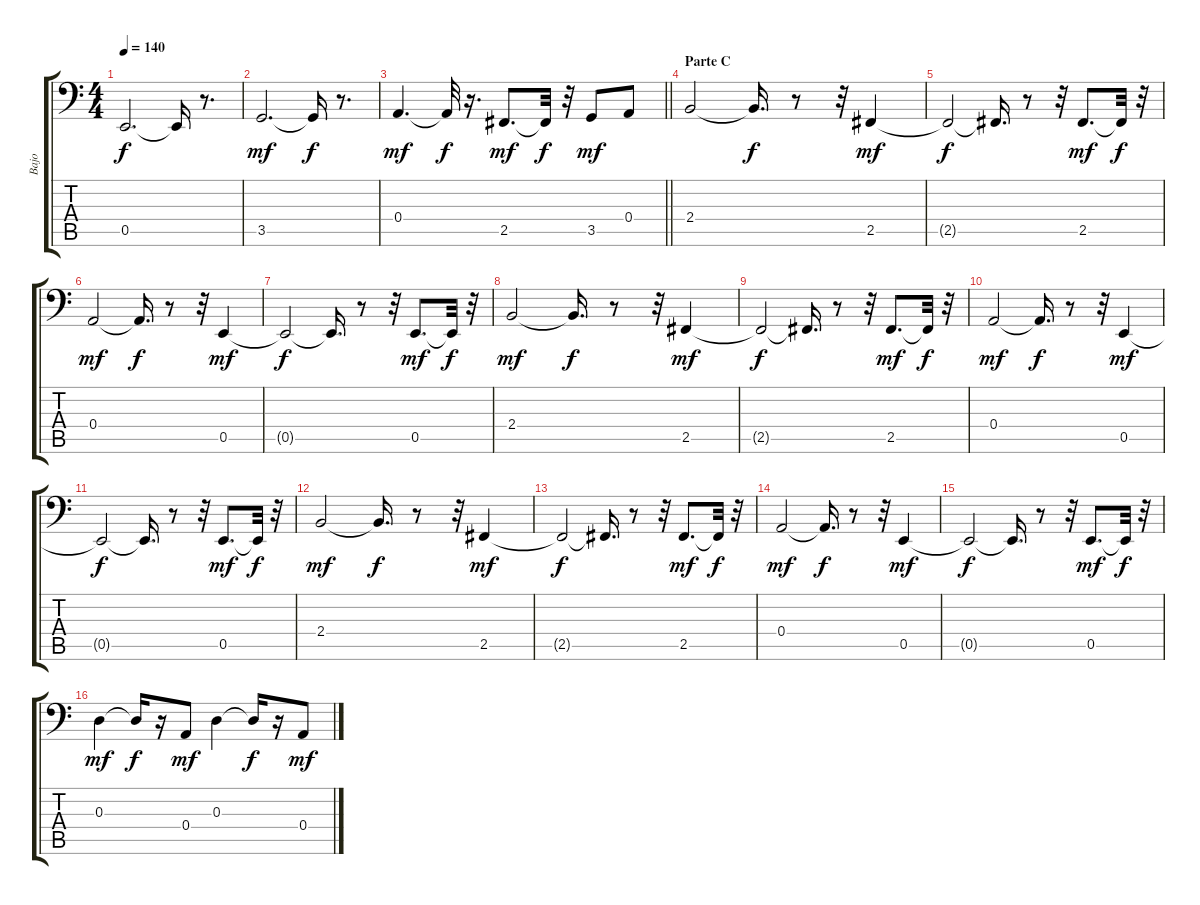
\track ("Bajo" "Bajo") {instrument electricbassfinger}
\staff {score tabs}
\tuning (C3 G2 D2 A1 E1 B0) {hide}
\ts (4 4)
\tempo 140
\clef f4
\ks c
0.5{t}.2{d dy f} 0.5{t}.16 r.8{d} |
3.5.2{d dy mf} 3.5{t}.16{dy f} r.8{d} |
\barLineRight lightlight
0.4.4{d dy mf} 0.4{t}.32{dy f} r.16{d} 2.5.8{d dy mf} 2.5{t}.32{dy f} r.32 3.5.8{dy mf} 0.4.8 |
\section ("" "Parte C")
2.4.2 2.4{t}.16{d dy f} r.8 r.32 2.5.4{dy mf} |
2.5{t}.2{dy f} 2.5{t}.16{d} r.8 r.32 2.5.8{d dy mf} 2.5{t}.32{dy f} r.32 |
0.4.2{dy mf} 0.4{t}.16{d dy f} r.8 r.32 0.5.4{dy mf} |
0.5{t}.2{dy f} 0.5{t}.16{d} r.8 r.32 0.5.8{d dy mf} 0.5{t}.32{dy f} r.32 |
2.4.2{dy mf} 2.4{t}.16{d dy f} r.8 r.32 2.5.4{dy mf} |
2.5{t}.2{dy f} 2.5{t}.16{d} r.8 r.32 2.5.8{d dy mf} 2.5{t}.32{dy f} r.32 |
0.4.2{dy mf} 0.4{t}.16{d dy f} r.8 r.32 0.5.4{dy mf} |
0.5{t}.2{dy f} 0.5{t}.16{d} r.8 r.32 0.5.8{d dy mf} 0.5{t}.32{dy f} r.32 |
2.4.2{dy mf} 2.4{t}.16{d dy f} r.8 r.32 2.5.4{dy mf} |
2.5{t}.2{dy f} 2.5{t}.16{d} r.8 r.32 2.5.8{d dy mf} 2.5{t}.32{dy f} r.32 |
0.4.2{dy mf} 0.4{t}.16{d dy f} r.8 r.32 0.5.4{dy mf} |
0.5{t}.2{dy f} 0.5{t}.16{d} r.8 r.32 0.5.8{d dy mf} 0.5{t}.32{dy f} r.32 |
0.3.4{dy mf} 0.3{t}.16{dy f} r.16 0.4.8{dy mf} 0.3.4 0.3{t}.16{dy f} r.16 0.4.8{dy mf}
